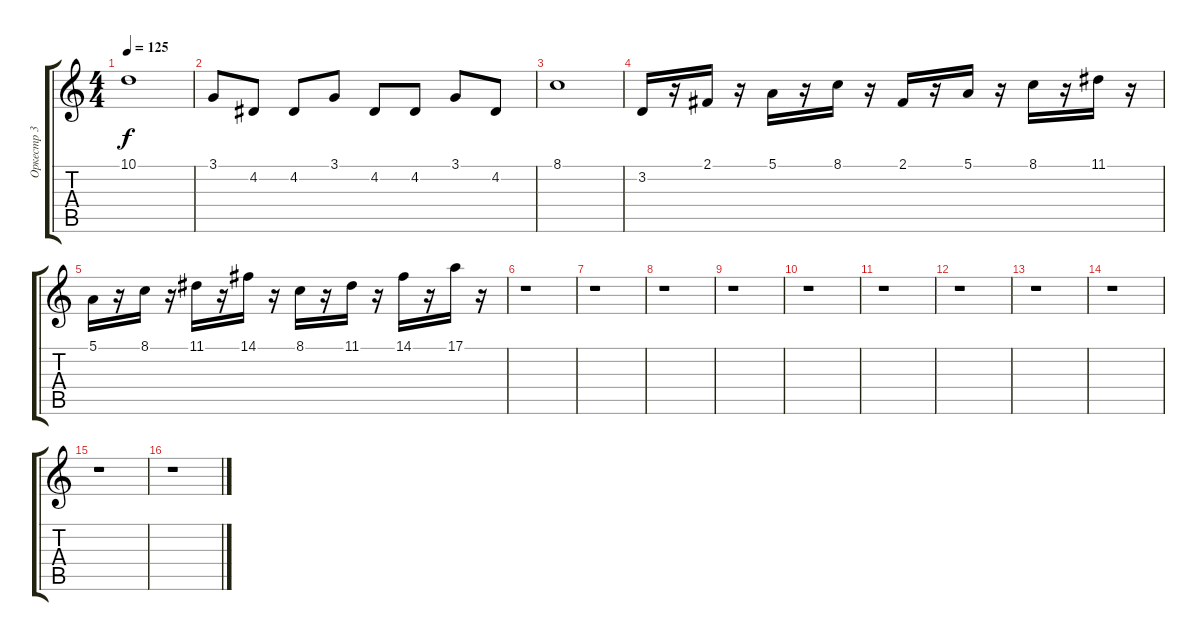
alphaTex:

\track ("Оркестр 3" "Оркестр 3") {instrument trumpet}
\staff {score tabs}
\tuning (E4 B3 G3 D3 A2 E2) {hide}
\ts (4 4)
\tempo 125
\clef g2
\ks c
10.1.1{dy f} |
3.1.8 4.2.8 4.2.8 3.1.8 4.2.8 4.2.8 3.1.8 4.2.8 |
8.1.1 |
3.2.16 r.16 2.1.16 r.16 5.1.16 r.16 8.1.16 r.16 2.1.16 r.16 5.1.16 r.16 8.1.16 r.16 11.1.16 r.16 |
5.1.16 r.16 8.1.16 r.16 11.1.16 r.16 14.1.16 r.16 8.1.16 r.16 11.1.16 r.16 14.1.16 r.16 17.1.16 r.16 |
r.1 |
r.1 |
r.1 |
r.1 |
r.1 |
r.1 |
r.1 |
r.1 |
r.1 |
r.1 |
r.1
